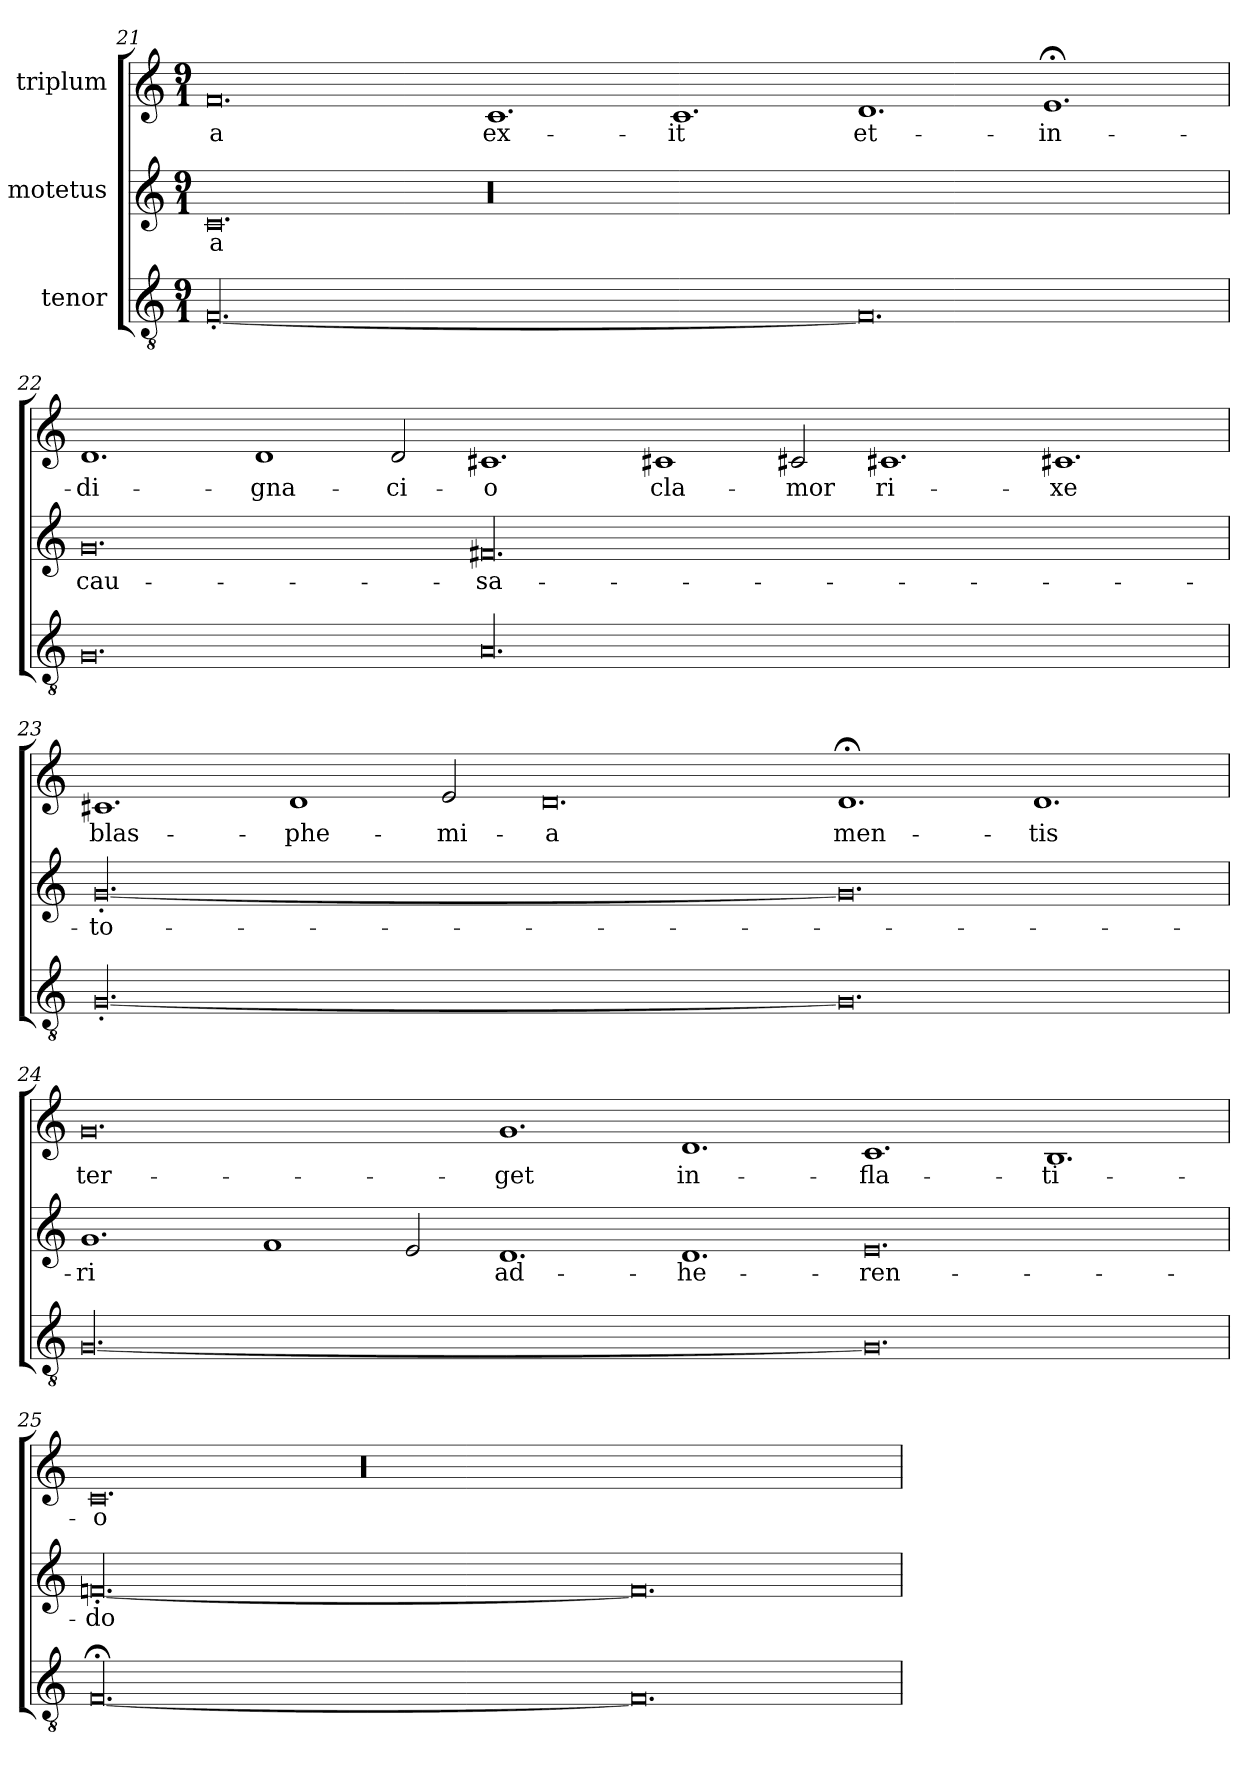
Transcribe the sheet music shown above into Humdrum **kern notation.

**kern	**kern	**text	**kern	**text
*part3	*part2	*part2	*part1	*part1
*staff3	*staff2	*staff2	*staff1	*staff1
*I"tenor	*I"motetus	*	*I"triplum	*
!!LO:PB:g=z
*clefGv2	*clefG2	*	*clefG2	*
*k[]	*k[]	*	*k[]	*
*C:	*C:	*	*C:	*
*M9/1	*M9/1	*	*M9/1	*
=21	=21	=21	=21	=21
[00.F'/	0.c/	-a	0.f/	-a
.	00.r	.	1.c/	ex-
.	.	.	1.c/	-it
0.F/]	.	.	1.d/	et-
.	.	.	1.e;</	in-
=22	=22	=22	=22	=22
0.G/	0.g/	cau-	1.d/	-di-
.	.	.	1d/	-gna-
.	.	.	2d/	-ci-
00.A/	00.f#X/	-sa-	1.c#X/	-o
.	.	.	1c#X/	cla-
.	.	.	2c#X/	-mor
.	.	.	1.c#X/	ri-
.	.	.	1.c#X/	-xe
=23	=23	=23	=23	=23
[00.G'/	[00.g'/	-to-	1.c#X/	blas-
.	.	.	1d/	-phe-
.	.	.	2e/	-mi-
.	.	.	0.d/	-a
0.G/]	0.g/]	.	1.d;</	men-
.	.	.	1.d/	-tis
=24	=24	=24	=24	=24
[00.G/	1.g/	-ri	0.g/	ter-
.	1f/	.	.	.
.	2e/	.	.	.
.	1.d/	ad-	1.g/	-get
.	1.d/	-he-	1.d/	in-
0.G/]	0.e/	-ren-	1.c/	-fla-
.	.	.	1.B/	-ti-
=25	=25	=25	=25	=25
[00.F;</	[00.fn'/	-do	0.c/	-o
.	.	.	00.r	.
0.F/]	0.fn/]	.	.	.
=	=	=	=	=
*-	*-	*-	*-	*-
